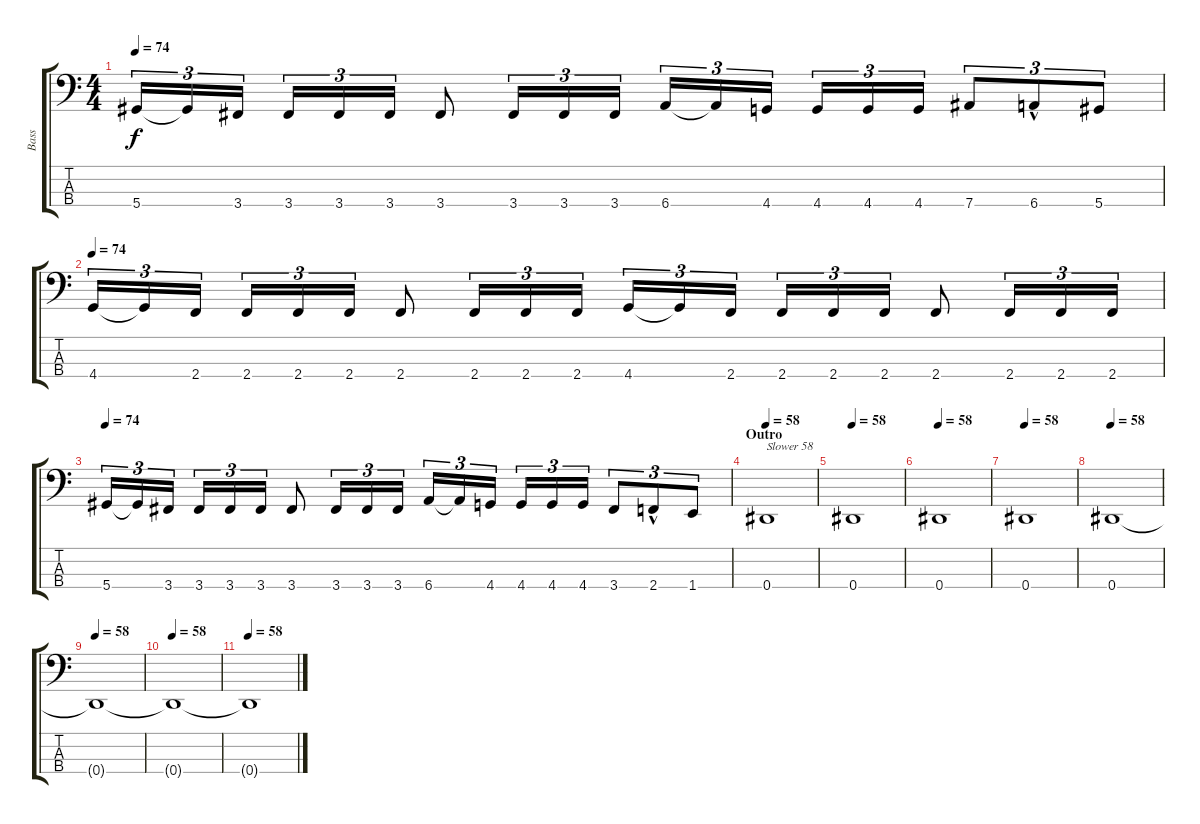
\track ("Bass" "Bass") {instrument electricbasspick}
\staff {score tabs}
\tuning (Gb2 Db2 Ab1 Eb1) {hide}
\ts (4 4)
\tempo 74
\clef f4
\ks c
5.4.16{tu (3 2) dy f} 5.4{t}.16{tu (3 2)} 3.4.16{tu (3 2)} 3.4.16{tu (3 2)} 3.4.16{tu (3 2)} 3.4.16{tu (3 2)} 3.4.8 3.4.16{tu (3 2)} 3.4.16{tu (3 2)} 3.4.16{tu (3 2)} 6.4.16{tu (3 2)} 6.4{t}.16{tu (3 2)} 4.4.16{tu (3 2)} 4.4.16{tu (3 2)} 4.4.16{tu (3 2)} 4.4.16{tu (3 2)} 7.4.8{tu (3 2)} 6.4{hac}.8{tu (3 2)} 5.4.8{tu (3 2)} |
\tempo 74
4.4.16{tu (3 2)} 4.4{t}.16{tu (3 2)} 2.4.16{tu (3 2)} 2.4.16{tu (3 2)} 2.4.16{tu (3 2)} 2.4.16{tu (3 2)} 2.4.8 2.4.16{tu (3 2)} 2.4.16{tu (3 2)} 2.4.16{tu (3 2)} 4.4.16{tu (3 2)} 4.4{t}.16{tu (3 2)} 2.4.16{tu (3 2)} 2.4.16{tu (3 2)} 2.4.16{tu (3 2)} 2.4.16{tu (3 2)} 2.4.8 2.4.16{tu (3 2)} 2.4.16{tu (3 2)} 2.4.16{tu (3 2)} |
\tempo 74
5.4.16{tu (3 2)} 5.4{t}.16{tu (3 2)} 3.4.16{tu (3 2)} 3.4.16{tu (3 2)} 3.4.16{tu (3 2)} 3.4.16{tu (3 2)} 3.4.8 3.4.16{tu (3 2)} 3.4.16{tu (3 2)} 3.4.16{tu (3 2)} 6.4.16{tu (3 2)} 6.4{t}.16{tu (3 2)} 4.4.16{tu (3 2)} 4.4.16{tu (3 2)} 4.4.16{tu (3 2)} 4.4.16{tu (3 2)} 3.4.8{tu (3 2)} 2.4{hac}.8{tu (3 2)} 1.4.8{tu (3 2)} |
\section ("" "Outro")
\tempo 58
0.4.1{txt "Slower 58"} |
\tempo 58
0.4.1 |
\tempo 58
0.4.1 |
\tempo 58
0.4.1 |
\tempo 58
0.4.1 |
\tempo 58
0.4{t}.1 |
\tempo 58
0.4{t}.1 |
\tempo 58
0.4{t}.1
